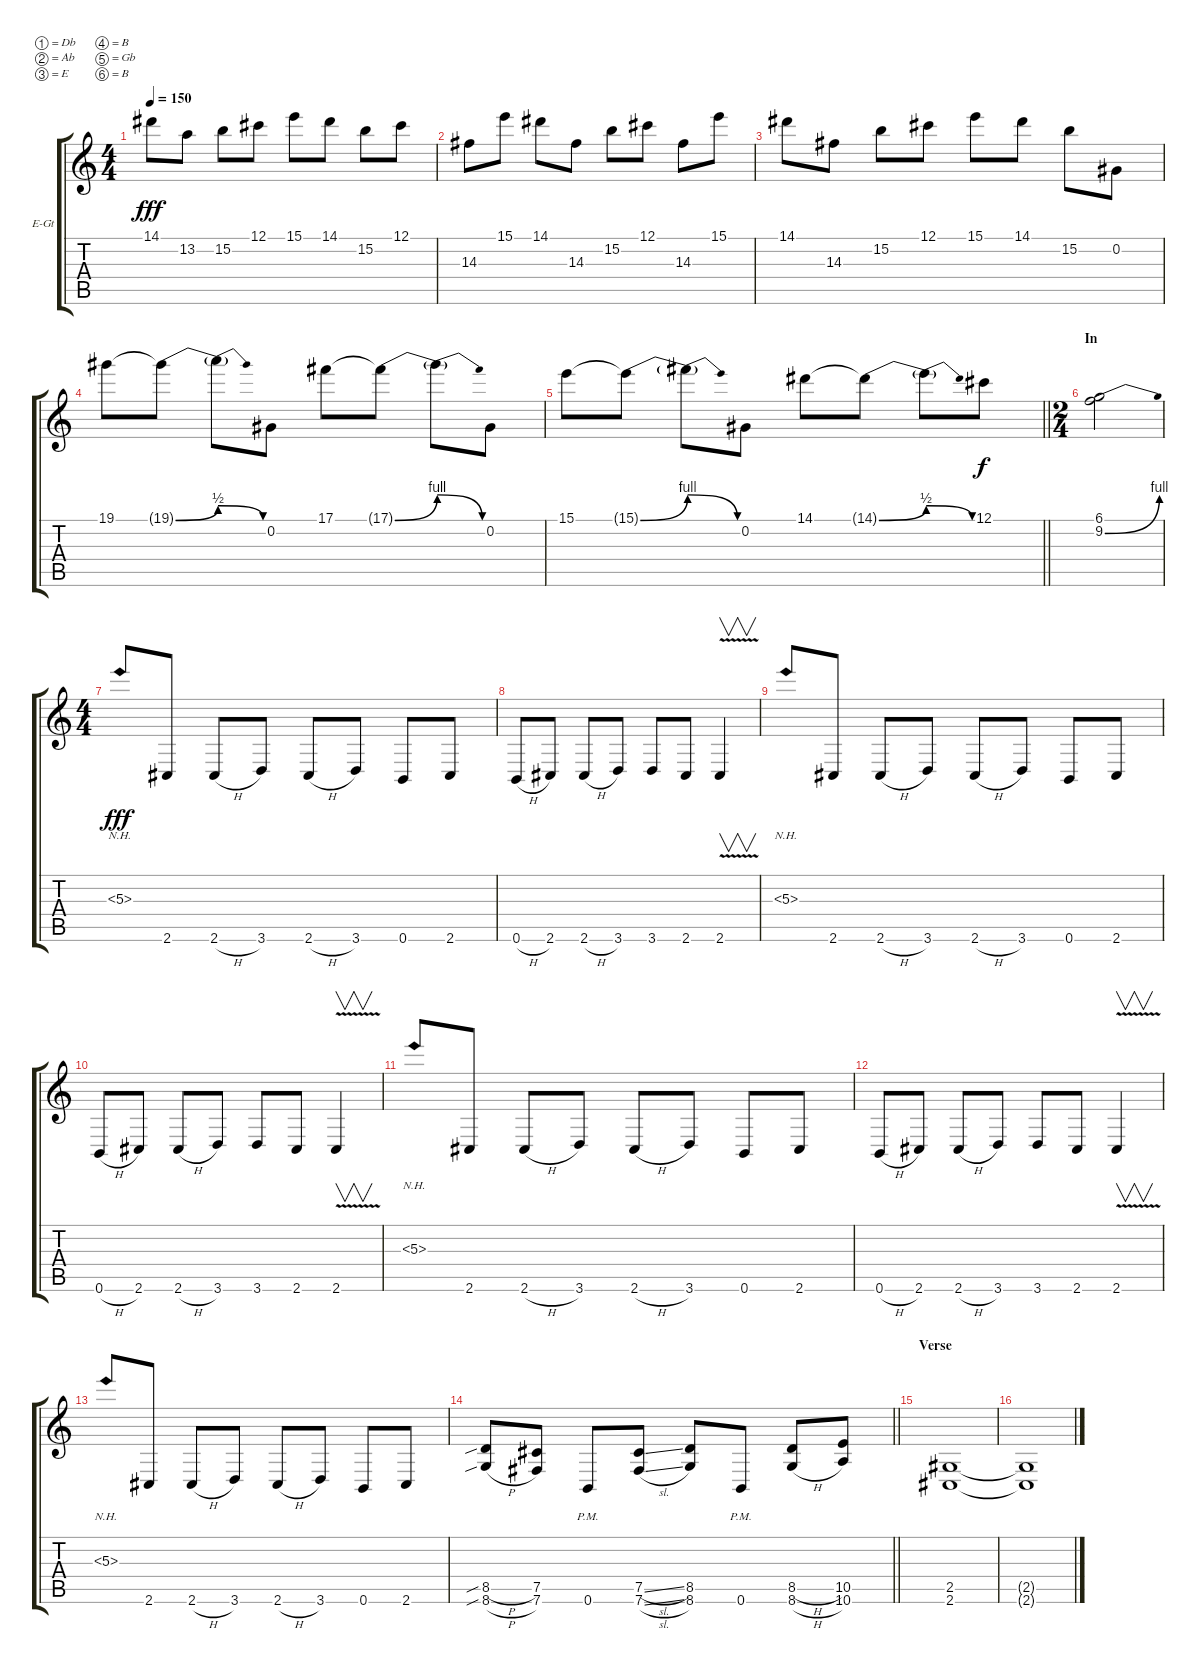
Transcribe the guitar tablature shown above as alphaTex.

\bracketExtendMode groupsimilarinstruments
\firstSystemTrackNameOrientation horizontal
\otherSystemsTrackNameOrientation horizontal
\track ("Phil Demmel (Distorted)" "E-Gt") {instrument distortionguitar}
\staff {score tabs}
\tuning (Db4 Ab3 E3 B2 Gb2 B1)
\ts (4 4)
\tempo 150
\clef g2
\ks c
14.1.8{dy fff} 13.2.8 15.2.8 12.1.8 15.1.8 14.1.8 15.2.8 12.1.8 |
14.3.8 15.1.8 14.1.8 14.3.8 15.2.8 12.1.8 14.3.8 15.1.8 |
14.1.8 14.3.8 15.2.8 12.1.8 15.1.8 14.1.8 15.2.8 0.2.8 |
19.1.8 19.1{be (bend 0 0 60 2) t}.8 19.1{be (release 0 2 60 0) t}.8 0.2.8 17.1.8 17.1{be (bend 0 0 60 4) t}.8 17.1{be (release 0 4 60 0) t}.8 0.2.8 |
\barLineRight lightlight
15.1.8 15.1{be (bend 0 0 60 4) t}.8 15.1{be (release 0 4 60 0) t}.8 0.2.8 14.1.8 14.1{be (bend 0 0 60 2) t}.8 14.1{be (release 0 2 60 0) t}.8 12.1.8{dy f} |
\ts (2 4)
\section ("" "In")
(6.1 9.2{be (bend 0 0 60 4)}).2 |
\ts (4 4)
5.3{nh}.8{dy fff} 2.6.8 2.6{h}.8 3.6.8 2.6{h}.8 3.6.8 0.6.8 2.6.8 |
0.6{h}.8 2.6.8 2.6{h}.8 3.6.8 3.6.8 2.6.8 2.6{v}.4{v} |
5.3{nh}.8 2.6.8 2.6{h}.8 3.6.8 2.6{h}.8 3.6.8 0.6.8 2.6.8 |
0.6{h}.8 2.6.8 2.6{h}.8 3.6.8 3.6.8 2.6.8 2.6{v}.4{v} |
5.3{nh}.8 2.6.8 2.6{h}.8 3.6.8 2.6{h}.8 3.6.8 0.6.8 2.6.8 |
0.6{h}.8 2.6.8 2.6{h}.8 3.6.8 3.6.8 2.6.8 2.6{v}.4{v} |
5.3{nh}.8 2.6.8 2.6{h}.8 3.6.8 2.6{h}.8 3.6.8 0.6.8 2.6.8 |
\barLineRight lightlight
(8.5{sib h} 8.6{sib h}).8 (7.5 7.6).8 0.6{pm}.8 (7.5{sl} 7.6{sl}).8 (8.5 8.6).8 0.6{pm}.8 (8.5{h} 8.6{h}).8 (10.5 10.6).8 |
\section ("" "Verse")
(2.5 2.6).1 |
(2.5{t} 2.6{t}).1
